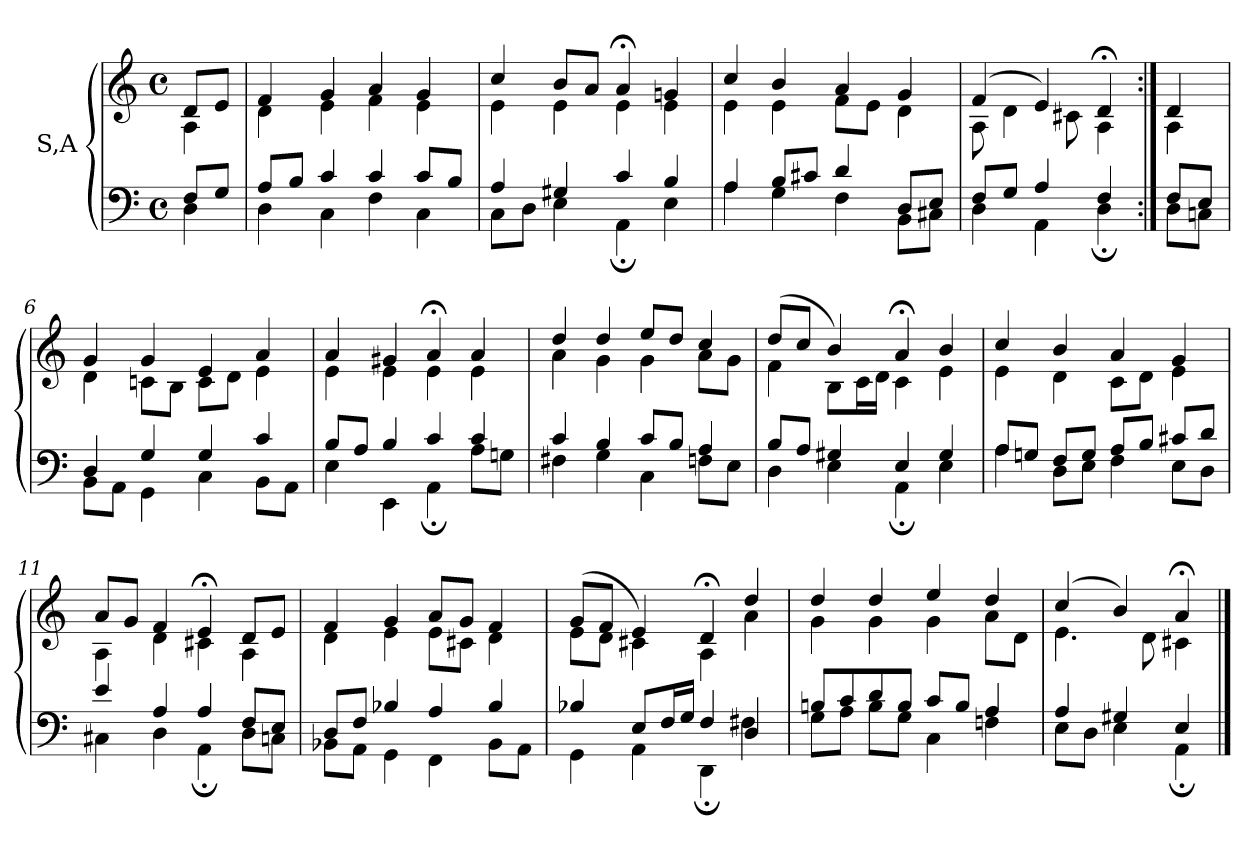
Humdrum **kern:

**kern	**kern
*part1	*part1
*staff2	*staff1
*I"S,A	*
!!LO:LB:g=z
*clefF4	*clefG2
*k[]	*k[]
*M4/4	*M4/4
*met(c)	*met(c)
=	=
*^	*^
8FL	4D	8dL	4A
8GJ	.	8eJ	.
=1	=1	=1	=1
8AL	4D	4f	4d
8BJ	.	.	.
4c	4C	4g	4e
4c	4F	4a	4f
8cL	4C	4g	4e
8BJ	.	.	.
=2	=2	=2	=2
4A	8CL	4cc	4e
.	8DJ	.	.
4G#X	4E	8bL	4e
.	.	8aJ	.
4c	4AA;	4a;<	4e
4B	4E	4gn	4e
=3	=3	=3	=3
4A	4A	4cc	4e
8BL	4G	4b	4e
8c#XJ	.	.	.
4d	4F	4a	8fL
.	.	.	8eJ
8DL	8BBL	4g	4d
8EJ	8C#XJ	.	.
=917	=917	=917	=917
8FL	4D	(>4f	8A
8GJ	.	.	4d
4A	4AA	4e)	.
.	.	.	8c#X
4F	4D;	4d;<	4A
!!LO:LB:g=z	!!
=918:|!	=918:|!	=918:|!	=918:|!
8FL	8DL	4d	4A
8EJ	8CnJ	.	.
=6	=6	=6	=6
4D	8BBL	4g	4d
.	8AAJ	.	.
4G	4GG	4g	8cnL
.	.	.	8BJ
4G	4C	4e	8cL
.	.	.	8dJ
4c	8BBL	4a	4e
.	8AAJ	.	.
=7	=7	=7	=7
8BL	4E	4a	4e
8AJ	.	.	.
4B	4EE	4g#X	4e
4c	4AA;	4a;<	4e
4c	8AL	4a	4e
.	8GnJ	.	.
=8	=8	=8	=8
4c	4F#X	4dd	4a
4B	4G	4dd	4g
8cL	4C	8eeL	4g
8BJ	.	8ddJ	.
4A	8FnL	4cc	8aL
.	8EJ	.	8gJ
=9	=9	=9	=9
8BL	4D	(>8ddL	4f
8AJ	.	8ccJ	.
4G#X	4E	4b)	8BL
.	.	.	16cL
.	.	.	16dJJ
4E	4AA;	4a;<	4c
4G#	4E	4b	4e
!!LO:PB:g=z	!!
=10	=10	=10	=10
8AL	4A	4cc	4e
8GnJ	.	.	.
8FL	8DL	4b	4d
8GJ	8EJ	.	.
8AL	4F	4a	8cL
8BJ	.	.	8dJ
8c#XL	8EL	4g	4e
8dJ	8DJ	.	.
=11	=11	=11	=11
4e	4C#X	8aL	4A
.	.	8gJ	.
4A	4D	4f	4d
4A	4AA;	4e;<	4c#X
8FL	8DL	8dL	4A
8EJ	8CnJ	8eJ	.
=12	=12	=12	=12
8DL	8BB-XL	4f	4d
8FJ	8AAJ	.	.
4B-X	4GG	4g	4e
4A	4FF	8aL	8eL
.	.	8gJ	8c#XJ
4B-	8BB-L	4f	4d
.	8AAJ	.	.
!!LO:LB:g=z	!!
=13	=13	=13	=13
4B-X	4GG	(>8gL	8eL
.	.	8fJ	8dJ
8EL	4AA	4e)	4c#X
16FL	.	.	.
16GJJ	.	.	.
4F	4DD;	4d;<	4A
4D	4F#X	4dd	4a
=14	=14	=14	=14
8BnL	8GL	4dd	4g
8c	8AJ	.	.
8d	8BL	4dd	4g
8BJ	8GJ	.	.
8cL	4C	4ee	4g
8BJ	.	.	.
4A	4Fn	4dd	8aL
.	.	.	8dJ
=15	=15	=15	=15
4A	8EL	(>4cc	4.e
.	8DJ	.	.
4G#X	4E	4b)	.
.	.	.	8d
4E	4AA;	4a;<	4c#X
*v	*v	*	*
*	*v	*v
==	==
*-	*-
